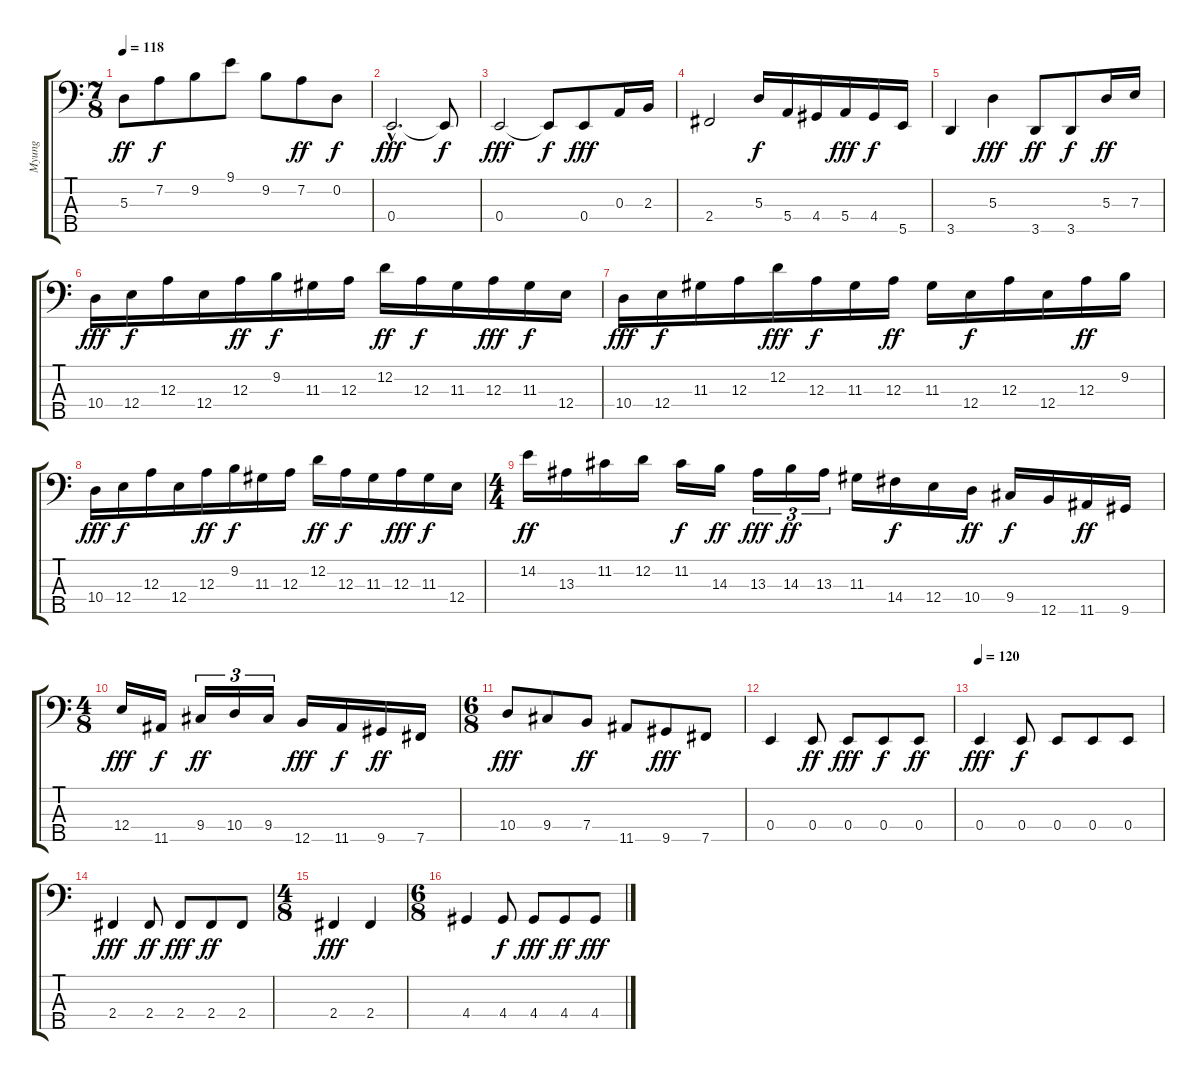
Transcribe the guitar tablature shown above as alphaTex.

\track ("Myung" "Myung") {instrument electricbassfinger}
\staff {score tabs}
\tuning (G2 D2 A1 E1 B0) {hide}
\ts (7 8)
\tempo 118
\clef f4
\ks c
5.3.8{dy ff} 7.2.8{dy f} 9.2.8 9.1.8 9.2.8 7.2.8{dy ff} 0.2.8{dy f} |
0.4{hac}.2{d dy fff} 0.4{t}.8{dy f} |
0.4.2{dy fff} 0.4{t}.8{dy f} 0.4.8{dy fff} 0.3.16 2.3.16 |
2.4.2 5.3.16{dy f} 5.4.16 4.4.16 5.4.16{dy fff} 4.4.16{dy f} 5.5.16 |
3.5.4 5.3.4{dy fff} 3.5.8{dy ff} 3.5.8{dy f} 5.3.16{dy ff} 7.3.16 |
10.4.16{dy fff} 12.4.16{dy f} 12.3.16 12.4.16 12.3.16{dy ff} 9.2.16{dy f} 11.3.16 12.3.16 12.2.16{dy ff} 12.3.16{dy f} 11.3.16 12.3.16{dy fff} 11.3.16{dy f} 12.4.16 |
10.4.16{dy fff} 12.4.16{dy f} 11.3.16 12.3.16 12.2.16{dy fff} 12.3.16{dy f} 11.3.16 12.3.16{dy ff} 11.3.16 12.4.16{dy f} 12.3.16 12.4.16 12.3.16{dy ff} 9.2.16 |
10.4.16{dy fff} 12.4.16{dy f} 12.3.16 12.4.16 12.3.16{dy ff} 9.2.16{dy f} 11.3.16 12.3.16 12.2.16{dy ff} 12.3.16{dy f} 11.3.16 12.3.16{dy fff} 11.3.16{dy f} 12.4.16 |
\ts (4 4)
14.2.16{dy ff} 13.3.16 11.2.16 12.2.16 11.2.16{dy f} 14.3.16{dy ff} 13.3.16{tu (3 2) dy fff} 14.3.16{tu (3 2) dy ff} 13.3.16{tu (3 2)} 11.3.16 14.4.16{dy f} 12.4.16 10.4.16{dy ff} 9.4.16{dy f} 12.5.16 11.5.16{dy ff} 9.5.16 |
\ts (4 8)
12.4.16{dy fff} 11.5.16{dy f} 9.4.16{tu (3 2) dy ff} 10.4.16{tu (3 2)} 9.4.16{tu (3 2)} 12.5.16{dy fff} 11.5.16{dy f} 9.5.16{dy ff} 7.5.16 |
\ts (6 8)
10.4.8{dy fff} 9.4.8 7.4.8{dy ff} 11.5.8 9.5.8{dy fff} 7.5.8 |
0.4.4 0.4.8{dy ff} 0.4.8{dy fff} 0.4.8{dy f} 0.4.8{dy ff} |
\tempo 120
0.4.4{dy fff} 0.4.8{dy f} 0.4.8 0.4.8 0.4.8 |
2.4.4{dy fff} 2.4.8{dy ff} 2.4.8{dy fff} 2.4.8{dy ff} 2.4.8 |
\ts (4 8)
2.4.4{dy fff} 2.4.4 |
\ts (6 8)
4.4.4 4.4.8{dy f} 4.4.8{dy fff} 4.4.8{dy ff} 4.4.8{dy fff}
